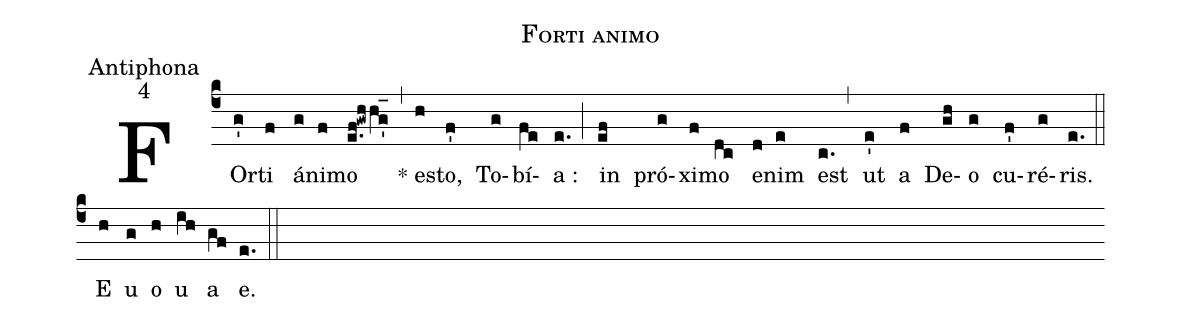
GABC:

name:Forti animo;
office-part:Antiphona;
mode:4;
%%
(c4) FOr(g')ti(f) á(g)ni(f)mo(e.f!gwhhg'_1) (,) * e(h)sto,(f') To(g)bí(fe)a :(e.) (;) in(ef) pró(g)xi(f)mo(dc) e(d)nim(e) est(c.) (,) ut(e') a(f) De(gh)o(g) cu(f')ré(g)ris.(e.) (::) <eu>E(h) u(g) o(h) u(ih) a(gf) e.</eu>(e.) (::)
